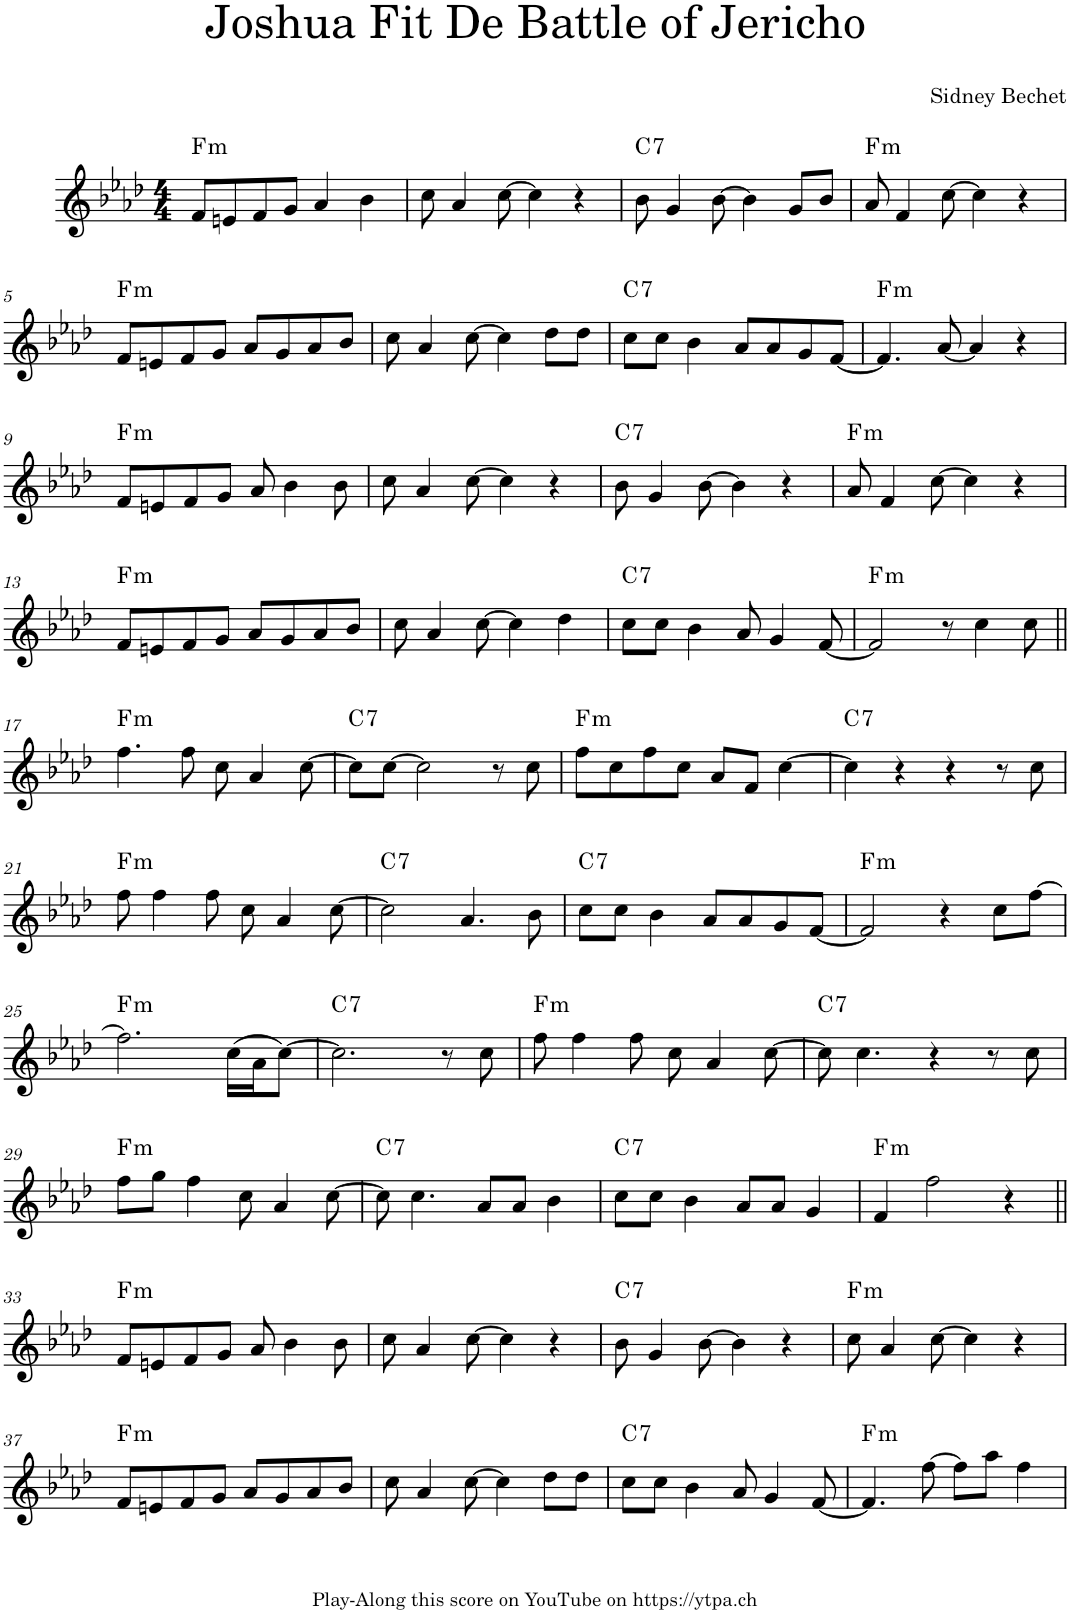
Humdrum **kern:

**kern	**harte
*part1	*part1
*staff1	*
*I"Piano	*
*I'Pno.	*
*clefG2	*
*k[b-e-a-d-]	*
*M4/4	*
=1	=1
!	!LO:H:kt=m
8f/L	F:min
8en/	.
8f/	.
8g/J	.
4a-/	.
4b-\	.
=2	=2
8cc\	.
4a-/	.
[8cc\	.
4cc\]	.
4r	.
=3	=3
!	!LO:H:kt=7
8b-\	C:7
4g/	.
[8b-\	.
4b-\]	.
8g/L	.
8b-/J	.
=4	=4
!	!LO:H:kt=m
8a-/	F:min
4f/	.
[8cc\	.
4cc\]	.
4r	.
!!LO:LB:g=z
=5	=5
!	!LO:H:kt=m
8f/L	F:min
8en/	.
8f/	.
8g/J	.
8a-/L	.
8g/	.
8a-/	.
8b-/J	.
=6	=6
8cc\	.
4a-/	.
[8cc\	.
4cc\]	.
8dd-\L	.
8dd-\J	.
=7	=7
!	!LO:H:kt=7
8cc\L	C:7
8cc\J	.
4b-\	.
8a-/L	.
8a-/	.
8g/	.
[8f/J	.
=8	=8
!	!LO:H:kt=m
4.f/]	F:min
[8a-/	.
4a-/]	.
4r	.
!!LO:LB:g=z
=9	=9
!	!LO:H:kt=m
8f/L	F:min
8en/	.
8f/	.
8g/J	.
8a-/	.
4b-\	.
8b-\	.
=10	=10
8cc\	.
4a-/	.
[8cc\	.
4cc\]	.
4r	.
=11	=11
!	!LO:H:kt=7
8b-\	C:7
4g/	.
[8b-\	.
4b-\]	.
4r	.
=12	=12
!	!LO:H:kt=m
8a-/	F:min
4f/	.
[8cc\	.
4cc\]	.
4r	.
!!LO:LB:g=z
=13	=13
!	!LO:H:kt=m
8f/L	F:min
8en/	.
8f/	.
8g/J	.
8a-/L	.
8g/	.
8a-/	.
8b-/J	.
=14	=14
8cc\	.
4a-/	.
[8cc\	.
4cc\]	.
4dd-\	.
=15	=15
!	!LO:H:kt=7
8cc\L	C:7
8cc\J	.
4b-\	.
8a-/	.
4g/	.
[8f/	.
=16	=16
!	!LO:H:kt=m
2f/]	F:min
8r	.
4cc\	.
8cc\	.
!!LO:LB:g=z
=17||	=17||
!	!LO:H:kt=m
4.ff\	F:min
8ff\	.
8cc\	.
4a-/	.
[8cc\	.
=18	=18
!	!LO:H:kt=7
8cc\L]	C:7
[8cc\J	.
2cc\]	.
8r	.
8cc\	.
=19	=19
!	!LO:H:kt=m
8ff\L	F:min
8cc\	.
8ff\	.
8cc\J	.
8a-/L	.
8f/J	.
[4cc\	.
=20	=20
!	!LO:H:kt=7
4cc\]	C:7
4r	.
4r	.
8r	.
8cc\	.
!!LO:LB:g=z
=21	=21
!	!LO:H:kt=m
8ff\	F:min
4ff\	.
8ff\	.
8cc\	.
4a-/	.
[8cc\	.
=22	=22
!	!LO:H:kt=7
2cc\]	C:7
4.a-/	.
8b-\	.
=23	=23
!	!LO:H:kt=7
8cc\L	C:7
8cc\J	.
4b-\	.
8a-/L	.
8a-/	.
8g/	.
[8f/J	.
=24	=24
!	!LO:H:kt=m
2f/]	F:min
4r	.
8cc\L	.
[8ff\J	.
!!LO:LB:g=z
=25	=25
!	!LO:H:kt=m
2.ff\]	F:min
(16cc\LL	.
16a-\J	.
[8cc\J)	.
=26	=26
!	!LO:H:kt=7
2.cc\]	C:7
8r	.
8cc\	.
=27	=27
!	!LO:H:kt=m
8ff\	F:min
4ff\	.
8ff\	.
8cc\	.
4a-/	.
[8cc\	.
=28	=28
!	!LO:H:kt=7
8cc\]	C:7
4.cc\	.
4r	.
8r	.
8cc\	.
!!LO:LB:g=z
=29	=29
!	!LO:H:kt=m
8ff\L	F:min
8gg\J	.
4ff\	.
8cc\	.
4a-/	.
[8cc\	.
=30	=30
!	!LO:H:kt=7
8cc\]	C:7
4.cc\	.
8a-/L	.
8a-/J	.
4b-\	.
=31	=31
!	!LO:H:kt=7
8cc\L	C:7
8cc\J	.
4b-\	.
8a-/L	.
8a-/J	.
4g/	.
=32	=32
!	!LO:H:kt=m
4f/	F:min
2ff\	.
4r	.
!!LO:LB:g=z
=33||	=33||
!	!LO:H:kt=m
8f/L	F:min
8en/	.
8f/	.
8g/J	.
8a-/	.
4b-\	.
8b-\	.
=34	=34
8cc\	.
4a-/	.
[8cc\	.
4cc\]	.
4r	.
=35	=35
!	!LO:H:kt=7
8b-\	C:7
4g/	.
[8b-\	.
4b-\]	.
4r	.
=36	=36
!	!LO:H:kt=m
8cc\	F:min
4a-/	.
[8cc\	.
4cc\]	.
4r	.
!!LO:LB:g=z
=37	=37
!	!LO:H:kt=m
8f/L	F:min
8en/	.
8f/	.
8g/J	.
8a-/L	.
8g/	.
8a-/	.
8b-/J	.
=38	=38
8cc\	.
4a-/	.
[8cc\	.
4cc\]	.
8dd-\L	.
8dd-\J	.
=39	=39
!	!LO:H:kt=7
8cc\L	C:7
8cc\J	.
4b-\	.
8a-/	.
4g/	.
[8f/	.
=40	=40
!	!LO:H:kt=m
4.f/]	F:min
[8ff\	.
8ff\L]	.
8aa-\J	.
4ff\	.
=	=
*-	*-
